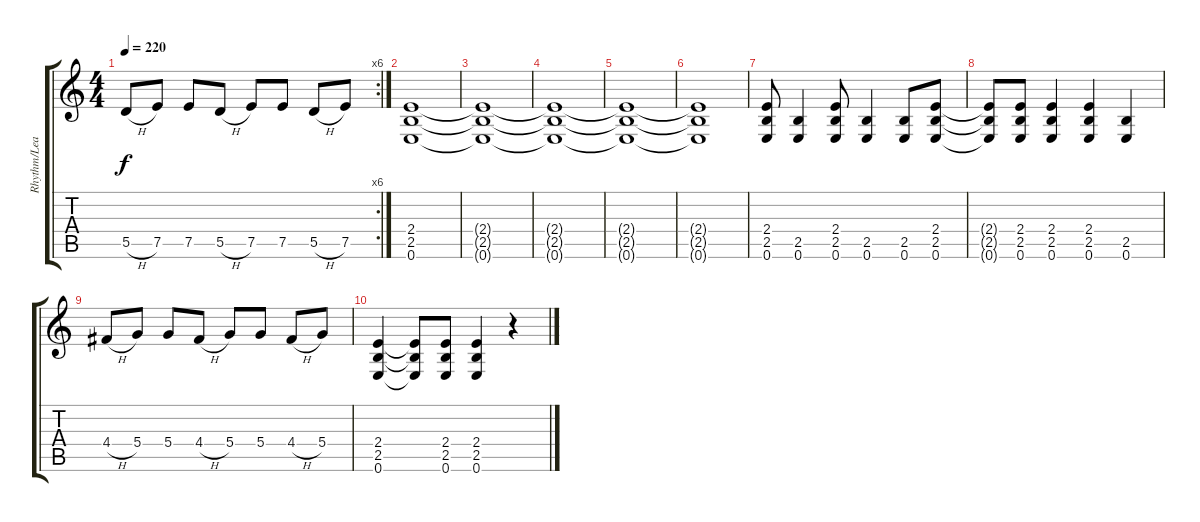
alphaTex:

\track ("Rhythm/Lead" "Rhythm/Lea") {instrument distortionguitar}
\staff {score tabs}
\tuning (E4 B3 G3 D3 A2 E2) {hide}
\rc 6
\ts (4 4)
\tempo 220
\clef g2
\ks c
5.5{h}.8{dy f} 7.5.8 7.5.8 5.5{h}.8 7.5.8 7.5.8 5.5{h}.8 7.5.8 |
(2.4 2.5 0.6).1 |
(2.4{t} 2.5{t} 0.6{t}).1 |
(2.4{t} 2.5{t} 0.6{t}).1 |
(2.4{t} 2.5{t} 0.6{t}).1 |
(2.4{t} 2.5{t} 0.6{t}).1 |
(2.4 2.5 0.6).8 (2.5 0.6).4 (2.4 2.5 0.6).8 (2.5 0.6).4 (2.5 0.6).8 (2.4 2.5 0.6).8 |
(2.4{t} 2.5{t} 0.6{t}).8 (2.4 2.5 0.6).8 (2.4 2.5 0.6).4 (2.4 2.5 0.6).4 (2.5 0.6).4 |
4.4{h}.8 5.4.8 5.4.8 4.4{h}.8 5.4.8 5.4.8 4.4{h}.8 5.4.8 |
(2.4 2.5 0.6).4 (2.4{t} 2.5{t} 0.6{t}).8 (2.4 2.5 0.6).8 (2.4 2.5 0.6).4 r.4
